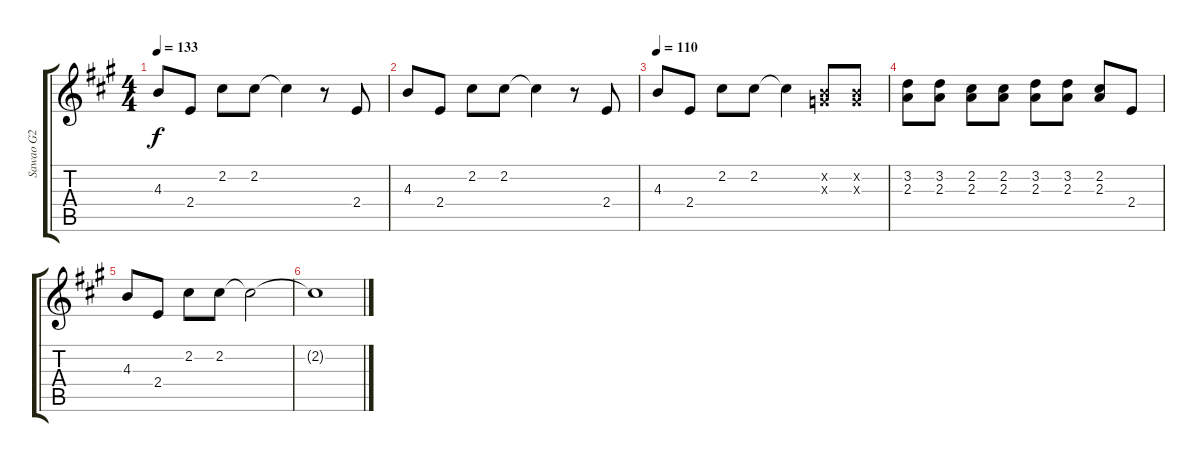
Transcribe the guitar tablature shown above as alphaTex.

\track ("Sawao G2" "Sawao G2") {instrument overdrivenguitar}
\staff {score tabs}
\tuning (E4 B3 G3 D3 A2 E2) {hide}
\ts (4 4)
\tempo 133
\clef g2
\ks a
4.3.8{dy f} 2.4.8 2.2.8 2.2.8 2.2{t}.4 r.8 2.4.8 |
4.3.8 2.4.8 2.2.8 2.2.8 2.2{t}.4 r.8 2.4.8 |
\tempo 110
4.3.8 2.4.8 2.2.8 2.2.8 2.2{t}.4 (0.2{x} 0.3{x}).8 (0.2{x} 0.3{x}).8 |
(3.2 2.3).8 (3.2 2.3).8 (2.2 2.3).8 (2.2 2.3).8 (3.2 2.3).8 (3.2 2.3).8 (2.2 2.3).8 2.4.8 |
4.3.8 2.4.8 2.2.8 2.2.8 2.2{t}.2 |
2.2{t}.1
